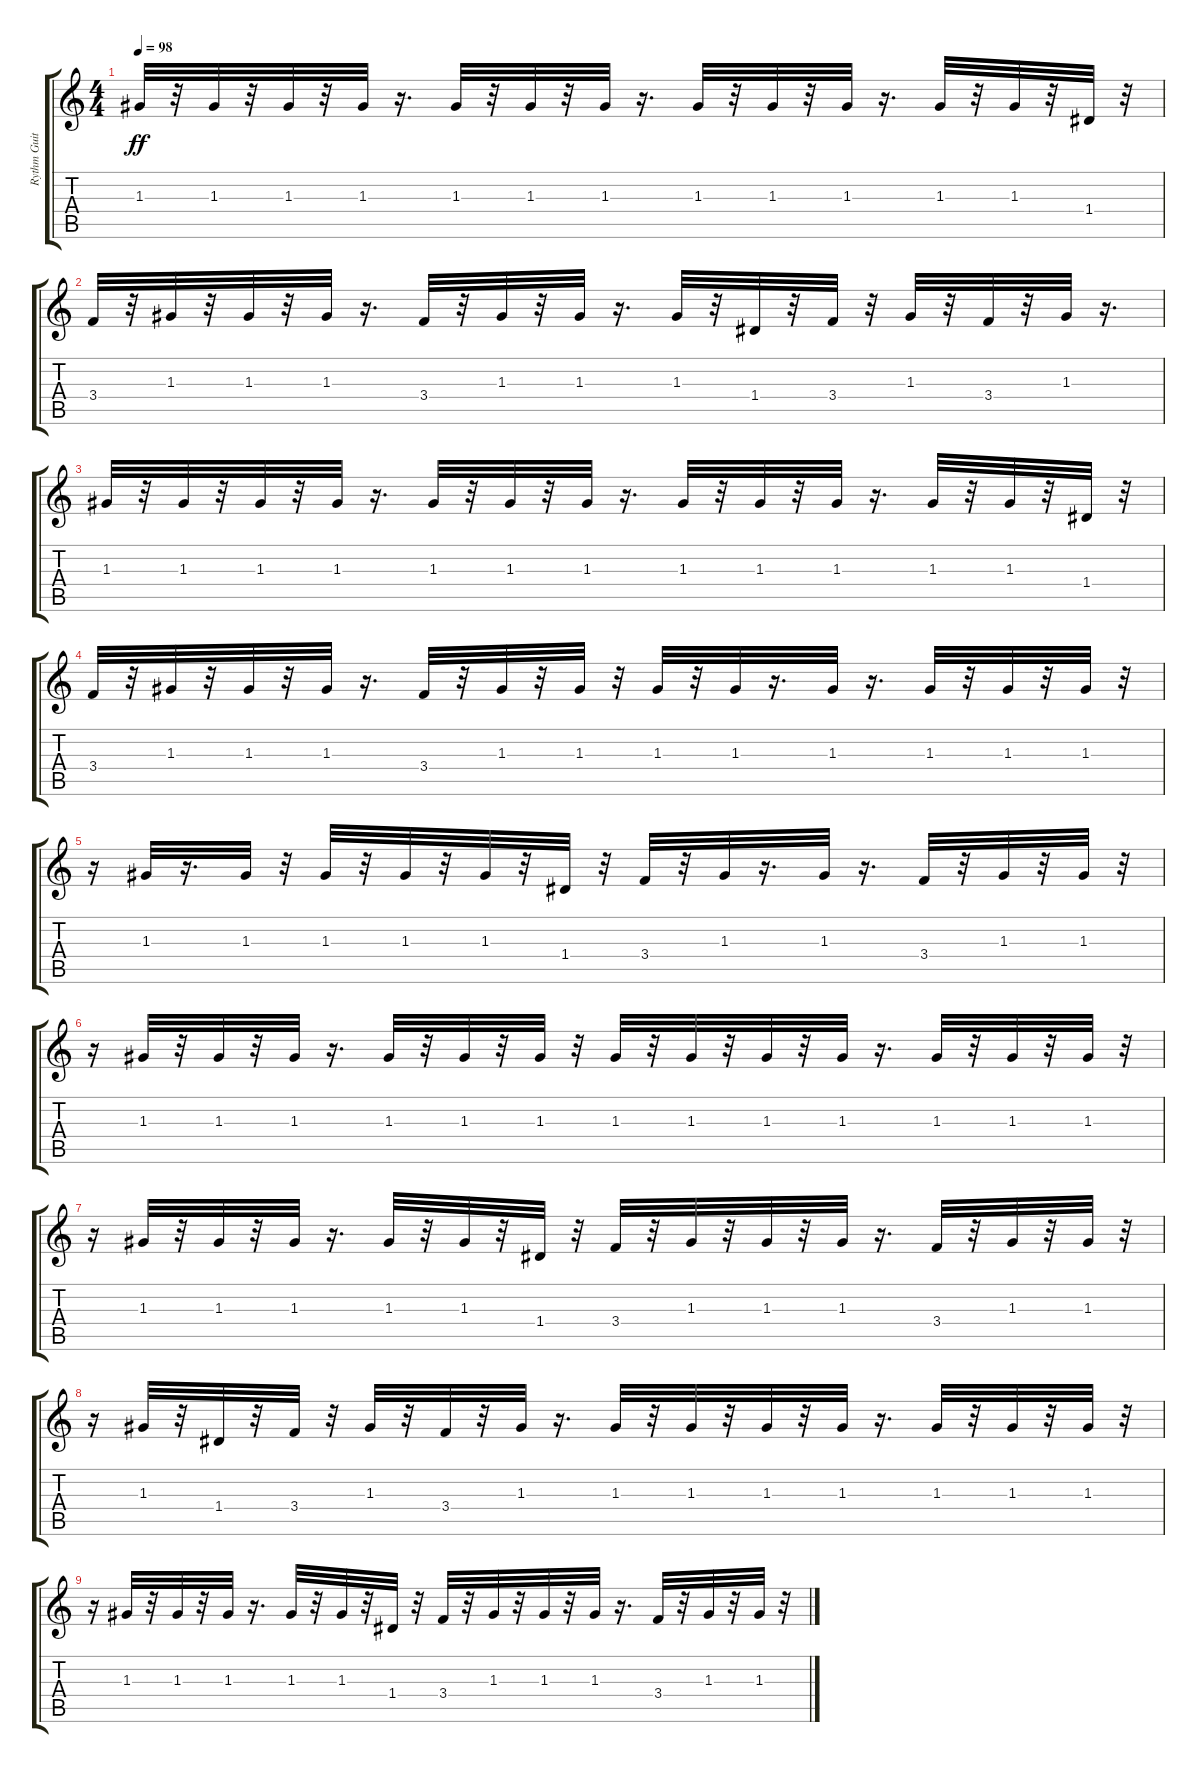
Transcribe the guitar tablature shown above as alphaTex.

\track ("Rythm Guitar" "Rythm Guit") {instrument electricguitarmuted}
\staff {score tabs}
\tuning (E4 B3 G3 D3 A2 E2) {hide}
\ts (4 4)
\tempo 98
\clef g2
\ks c
1.3.32{dy ff} r.32 1.3.32 r.32 1.3.32 r.32 1.3.32 r.16{d} 1.3.32 r.32 1.3.32 r.32 1.3.32 r.16{d} 1.3.32 r.32 1.3.32 r.32 1.3.32 r.16{d} 1.3.32 r.32 1.3.32 r.32 1.4.32 r.32 |
3.4.32 r.32 1.3.32 r.32 1.3.32 r.32 1.3.32 r.16{d} 3.4.32 r.32 1.3.32 r.32 1.3.32 r.16{d} 1.3.32 r.32 1.4.32 r.32 3.4.32 r.32 1.3.32 r.32 3.4.32 r.32 1.3.32 r.16{d} |
1.3.32 r.32 1.3.32 r.32 1.3.32 r.32 1.3.32 r.16{d} 1.3.32 r.32 1.3.32 r.32 1.3.32 r.16{d} 1.3.32 r.32 1.3.32 r.32 1.3.32 r.16{d} 1.3.32 r.32 1.3.32 r.32 1.4.32 r.32 |
3.4.32 r.32 1.3.32 r.32 1.3.32 r.32 1.3.32 r.16{d} 3.4.32 r.32 1.3.32 r.32 1.3.32 r.32 1.3.32 r.32 1.3.32 r.16{d} 1.3.32 r.16{d} 1.3.32 r.32 1.3.32 r.32 1.3.32 r.32 |
r.16 1.3.32 r.16{d} 1.3.32 r.32 1.3.32 r.32 1.3.32 r.32 1.3.32 r.32 1.4.32 r.32 3.4.32 r.32 1.3.32 r.16{d} 1.3.32 r.16{d} 3.4.32 r.32 1.3.32 r.32 1.3.32 r.32 |
r.16 1.3.32 r.32 1.3.32 r.32 1.3.32 r.16{d} 1.3.32 r.32 1.3.32 r.32 1.3.32 r.32 1.3.32 r.32 1.3.32 r.32 1.3.32 r.32 1.3.32 r.16{d} 1.3.32 r.32 1.3.32 r.32 1.3.32 r.32 |
r.16 1.3.32 r.32 1.3.32 r.32 1.3.32 r.16{d} 1.3.32 r.32 1.3.32 r.32 1.4.32 r.32 3.4.32 r.32 1.3.32 r.32 1.3.32 r.32 1.3.32 r.16{d} 3.4.32 r.32 1.3.32 r.32 1.3.32 r.32 |
r.16 1.3.32 r.32 1.4.32 r.32 3.4.32 r.32 1.3.32 r.32 3.4.32 r.32 1.3.32 r.16{d} 1.3.32 r.32 1.3.32 r.32 1.3.32 r.32 1.3.32 r.16{d} 1.3.32 r.32 1.3.32 r.32 1.3.32 r.32 |
r.16 1.3.32 r.32 1.3.32 r.32 1.3.32 r.16{d} 1.3.32 r.32 1.3.32 r.32 1.4.32 r.32 3.4.32 r.32 1.3.32 r.32 1.3.32 r.32 1.3.32 r.16{d} 3.4.32 r.32 1.3.32 r.32 1.3.32 r.32
